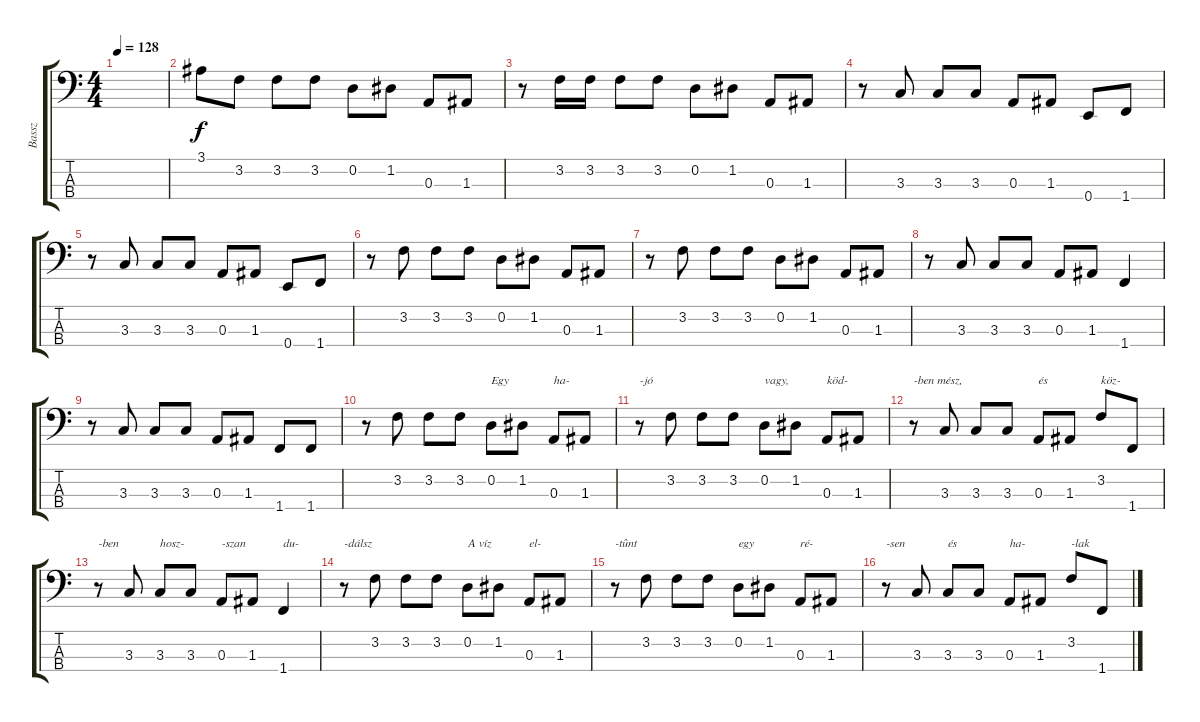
\track ("Bassz" "Bassz") {instrument electricbassfinger}
\staff {score tabs}
\tuning (G2 D2 A1 E1) {hide}
\ts (4 4)
\tempo 128
\clef f4
\ks c
|
3.1.8 3.2.8 3.2.8 3.2.8 0.2.8 1.2.8 0.3.8 1.3.8 |
r.8 3.2.16 3.2.16 3.2.8 3.2.8 0.2.8 1.2.8 0.3.8 1.3.8 |
r.8 3.3.8 3.3.8 3.3.8 0.3.8 1.3.8 0.4.8 1.4.8 |
r.8 3.3.8 3.3.8 3.3.8 0.3.8 1.3.8 0.4.8 1.4.8 |
r.8 3.2.8 3.2.8 3.2.8 0.2.8 1.2.8 0.3.8 1.3.8 |
r.8 3.2.8 3.2.8 3.2.8 0.2.8 1.2.8 0.3.8 1.3.8 |
r.8 3.3.8 3.3.8 3.3.8 0.3.8 1.3.8 1.4.4 |
r.8 3.3.8 3.3.8 3.3.8 0.3.8 1.3.8 1.4.8 1.4.8 |
r.8 3.2.8 3.2.8 3.2.8 0.2.8{txt "Egy"} 1.2.8 0.3.8{txt "ha-"} 1.3.8 |
r.8{txt "-jó"} 3.2.8 3.2.8 3.2.8 0.2.8{txt "vagy, "} 1.2.8 0.3.8{txt "köd-"} 1.3.8 |
r.8{txt "-ben mész,"} 3.3.8 3.3.8 3.3.8 0.3.8{txt "és"} 1.3.8 3.2.8{txt "köz-"} 1.4.8 |
r.8{txt "-ben"} 3.3.8 3.3.8{txt "hosz-"} 3.3.8 0.3.8{txt "-szan"} 1.3.8 1.4.4{txt "du-"} |
r.8{txt "-dálsz"} 3.2.8 3.2.8 3.2.8 0.2.8{txt "A víz"} 1.2.8 0.3.8{txt "el-"} 1.3.8 |
r.8{txt "-tûnt"} 3.2.8 3.2.8 3.2.8 0.2.8{txt "egy"} 1.2.8 0.3.8{txt "ré-"} 1.3.8 |
r.8{txt "-sen"} 3.3.8 3.3.8{txt "és"} 3.3.8 0.3.8{txt "ha-"} 1.3.8 3.2.8{txt "-lak"} 1.4.8
